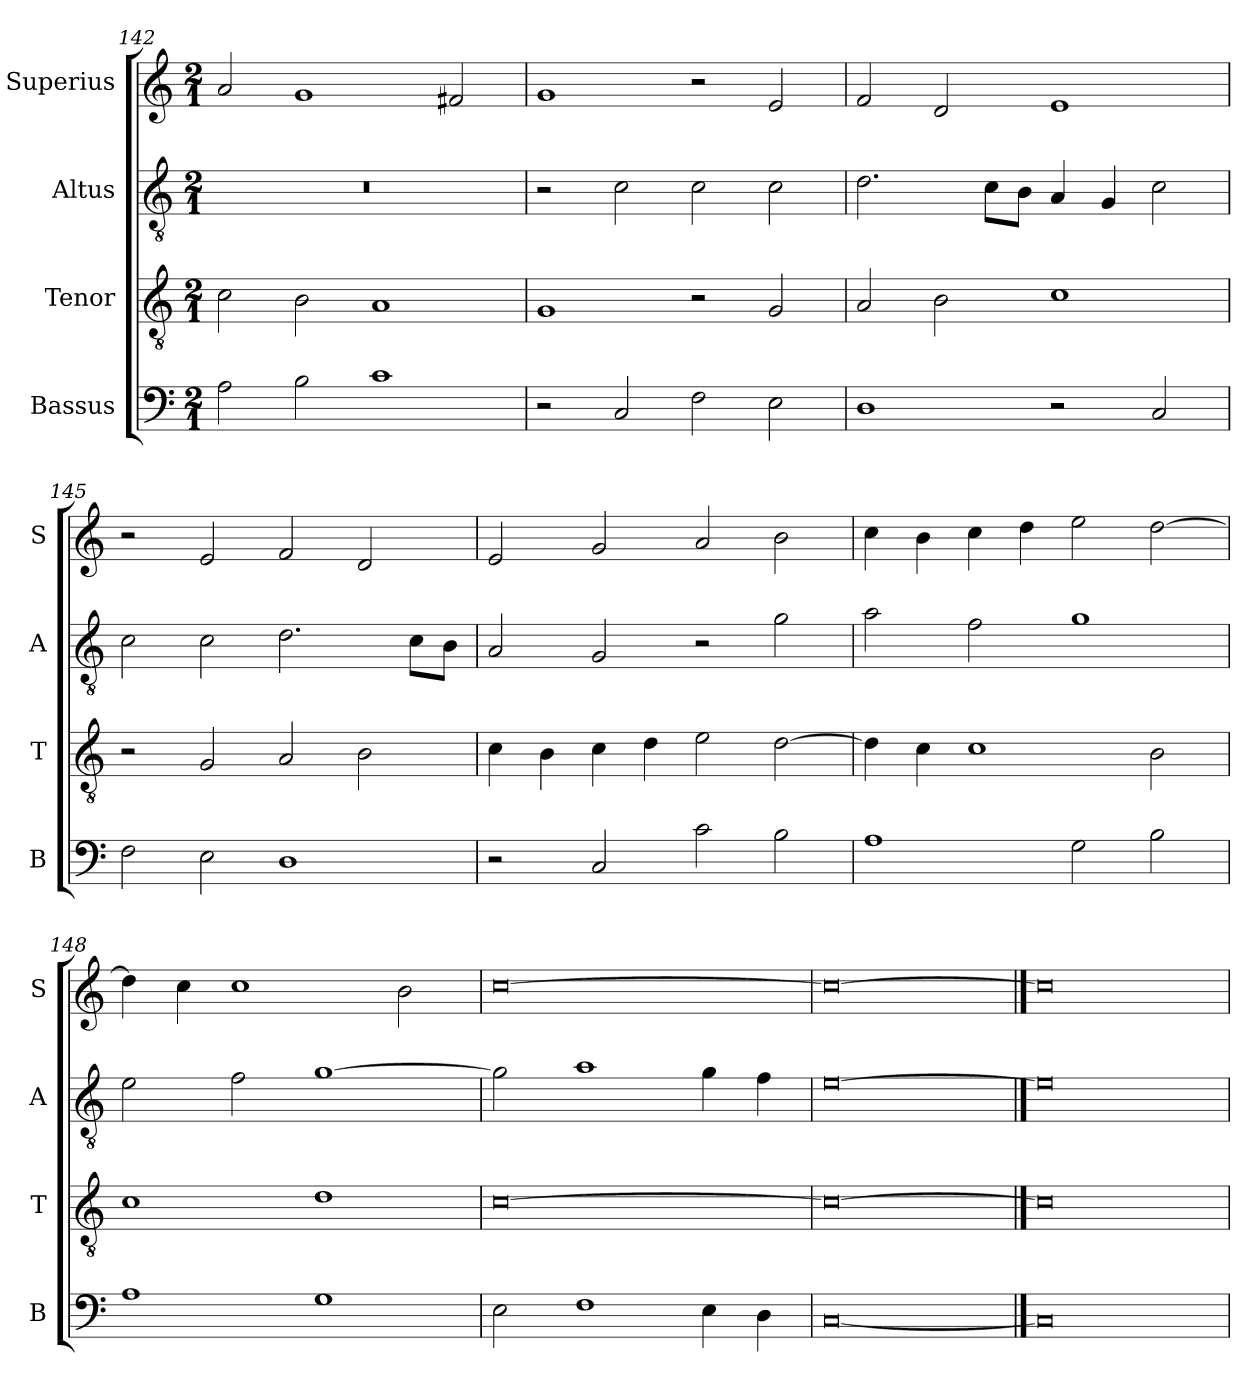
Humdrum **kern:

**kern	**kern	**kern	**kern
*part4	*part3	*part2	*part1
*staff4	*staff3	*staff2	*staff1
*I"Bassus	*I"Tenor	*I"Altus	*I"Superius
*I'B	*I'T	*I'A	*I'S
*clefF4	*clefGv2	*clefGv2	*clefG2
*k[]	*k[]	*k[]	*k[]
*C:	*C:	*C:	*C:
*M2/1	*M2/1	*M2/1	*M2/1
=142	=142	=142	=142
2A	2c	0r	2a
2B	2B	.	1g
1c	1A	.	.
.	.	.	2f#X
=143	=143	=143	=143
2r	1G	2r	1g
2C	.	2c	.
2F	2r	2c	2r
2E	2G	2c	2e
=144	=144	=144	=144
1D	2A	2.d	2f
.	2B	.	2d
.	.	8cL	.
.	.	8BJ	.
2r	1c	4A	1e
.	.	4G	.
2C	.	2c	.
=145	=145	=145	=145
2F	2r	2c	2r
2E	2G	2c	2e
1D	2A	2.d	2f
.	2B	.	2d
.	.	8cL	.
.	.	8BJ	.
=146	=146	=146	=146
2r	4c	2A	2e
.	4B	.	.
2C	4c	2G	2g
.	4d	.	.
2c	2e	2r	2a
2B	[2d	2g	2b
=147	=147	=147	=147
1A	4d]	2a	4cc
.	4c	.	4b
.	1c	2f	4cc
.	.	.	4dd
2G	.	1g	2ee
2B	2B	.	[2dd
=148	=148	=148	=148
1A	1c	2e	4dd]
.	.	.	4cc
.	.	2f	1cc
1G	1d	[1g	.
.	.	.	2b
=149	=149	=149	=149
2E	[0c	2g]	[0cc
1F	.	1a	.
4E	.	4g	.
4D	.	4f	.
=150	=150	=150	=150
[0C	0c_	[0e	0cc_
==151	==151	==151	==151
0C]	0c]	0e]	0cc]
=	=	=	=
*-	*-	*-	*-
